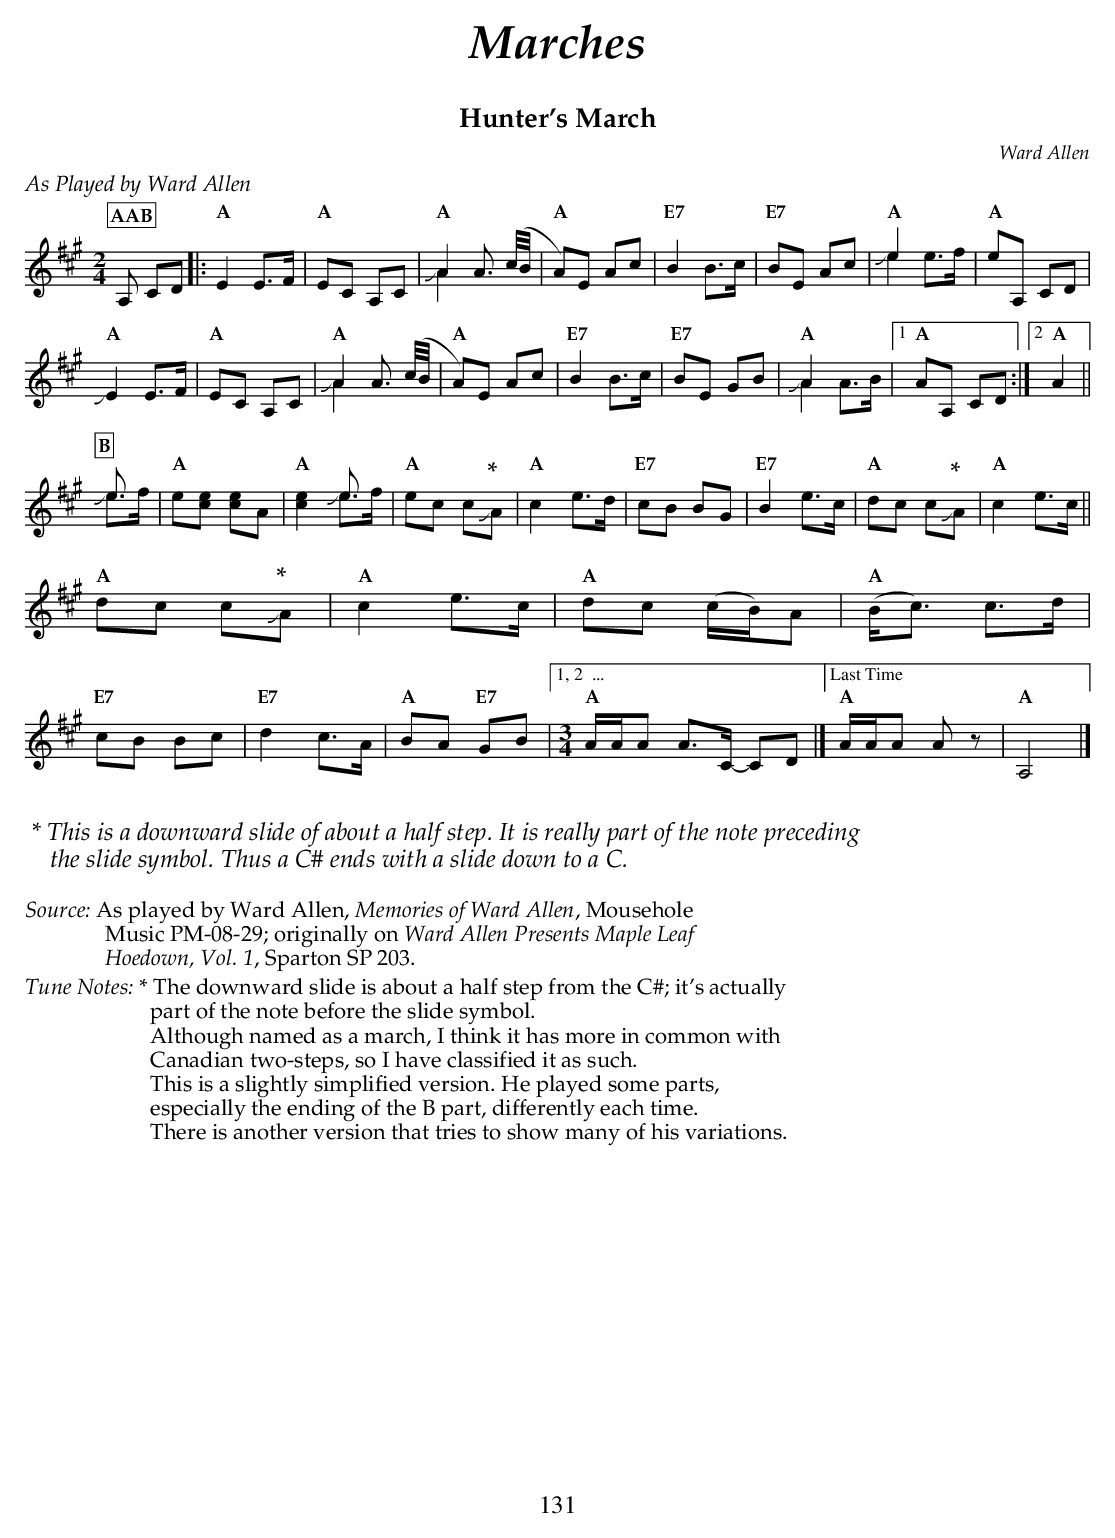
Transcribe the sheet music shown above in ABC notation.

X:1
T:Hunter's March
C:Ward Allen
U:s = !slide!
U:t = !trill!
M:2/4
L:1/8
K:A
%%text $2As Played by Ward Allen$0
P:AAB
P:A
A, CD |:\
"A" E2 E>F  | "A" EC A,C | "A" (& sA2 A3/2 (c/4B/4 & A2 x2 &) | "A" A)E Ac   |\
"E7" B2 B>c | "E7" BE Ac | "A" (& se2 x2  & e2 e>f &)        | "A" eA, CD  |
"A" sE2 E>F | "A" EC A,C | "A" (& sA2 A3/2 (c/4B/4 & A2 x2 &) | "A" A)E Ac   |\
"E7" B2 B>c | "E7" BE GB | "A" (& A2 x2 & sA2 A>B &)         |1 "A" AA, CD :|2 "A" A2||
P:B
(& se>x & e>f &) |\
"A" e[ce] [ce]A  | "A" (& x2 se>x & [ce]2 e>f &) | "A" ec c"^* "sA | "A" c2 e>d |\
"E7" cB BG       | "E7" B2 e>c  |"A"  dc c"^* "sA | "A" c2 e>c     ||
"A" dc c"^* "sA   | "A" c2 e>c   | "A" dc (c/B/)A | "A" (B<c) c>d  |
"E7" cB Bc       | "E7" d2 c>A  | "A" BA "E7" GB |["1, 2  ..."\
[M:3/4] "A" A/A/A A>C- CD    |]["Last Time" "A" A/A/A Az | "A" A,4    |]
